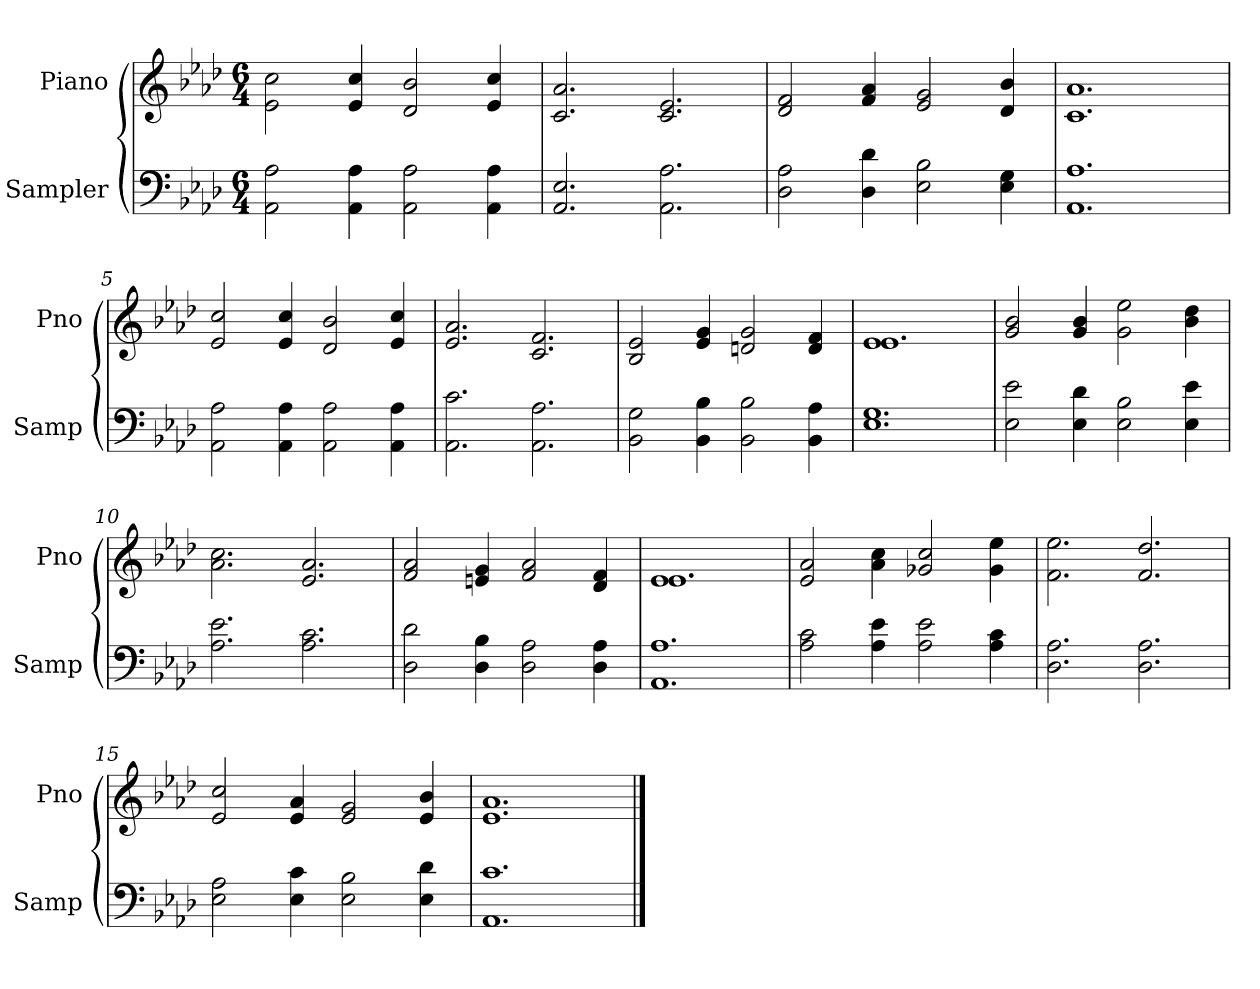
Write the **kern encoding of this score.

**kern	**kern
*part2	*part1
*staff2	*staff1
*I"Sampler	*I"Piano
*I'Samp	*I'Pno
*clefF4	*clefG2
*k[b-e-a-d-]	*k[b-e-a-d-]
*A-:	*A-:
*M6/4	*M6/4
=1	=1
2AA- 2A-	2e-\ 2cc\
4AA- 4A-	4e- 4cc
2AA- 2A-	2d- 2b-
4AA- 4A-	4e- 4cc
=2	=2
2.AA- 2.E-	2.c 2.a-
2.AA- 2.A-	2.c 2.e-
=3	=3
2D- 2A-	2d- 2f
4D- 4d-	4f 4a-
2E- 2B-	2e- 2g
4E- 4G	4d- 4b-
=4	=4
1.AA- 1.A-	1.c 1.a-
=5	=5
2AA- 2A-	2e- 2cc
4AA- 4A-	4e- 4cc
2AA- 2A-	2d- 2b-
4AA- 4A-	4e- 4cc
=6	=6
2.AA- 2.c	2.e- 2.a-
2.AA- 2.A-	2.c 2.f
=7	=7
2BB- 2G	2B- 2e-
4BB- 4B-	4e- 4g
2BB- 2B-	2dn 2g
4BB- 4A-	4d 4f
=8	=8
*	*^
1.E- 1.G	1.e-/	1.e-
*	*v	*v
=9	=9
2E- 2e-	2g 2b-
4E- 4d-	4g 4b-
2E- 2B-	2g 2ee-
4E- 4e-	4b- 4dd-
=10	=10
2.A- 2.e-	2.a- 2.cc
2.A- 2.c	2.e- 2.a-
=11	=11
2D- 2d-	2f 2a-
4D- 4B-	4en 4g
2D- 2A-	2f 2a-
4D- 4A-	4d- 4f
=12	=12
*	*^
1.AA- 1.A-	1.e-/	1.e-
*	*v	*v
=13	=13
2A- 2c	2e- 2a-
4A- 4e-	4a- 4cc
2A- 2e-	2g-X 2cc
4A- 4c	4g- 4ee-
=14	=14
2.D- 2.A-	2.f 2.ee-
2.D- 2.A-	2.f 2.dd-
=15	=15
2E- 2A-	2e- 2cc
4E- 4c	4e- 4a-
2E- 2B-	2e- 2g
4E- 4d-	4e- 4b-
=16	=16
1.AA- 1.c	1.e- 1.a-
==	==
*-	*-
